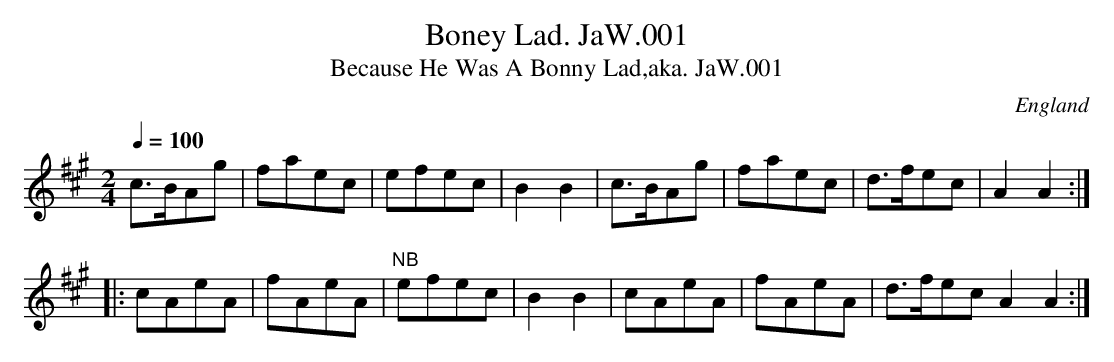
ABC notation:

X:1
T:Boney Lad. JaW.001
T:Because He Was A Bonny Lad,aka. JaW.001
M:2/4
L:1/8
Q:1/4=100
O:England
K:A major
c>BAg|faec|efec|B2B2|\
c>BAg|faec|d>fec|A2A2:|!
|:cAeA|fAeA|"NB"efec|B2B2|\
cAeA|fAeA| d>fecA2A2:|
